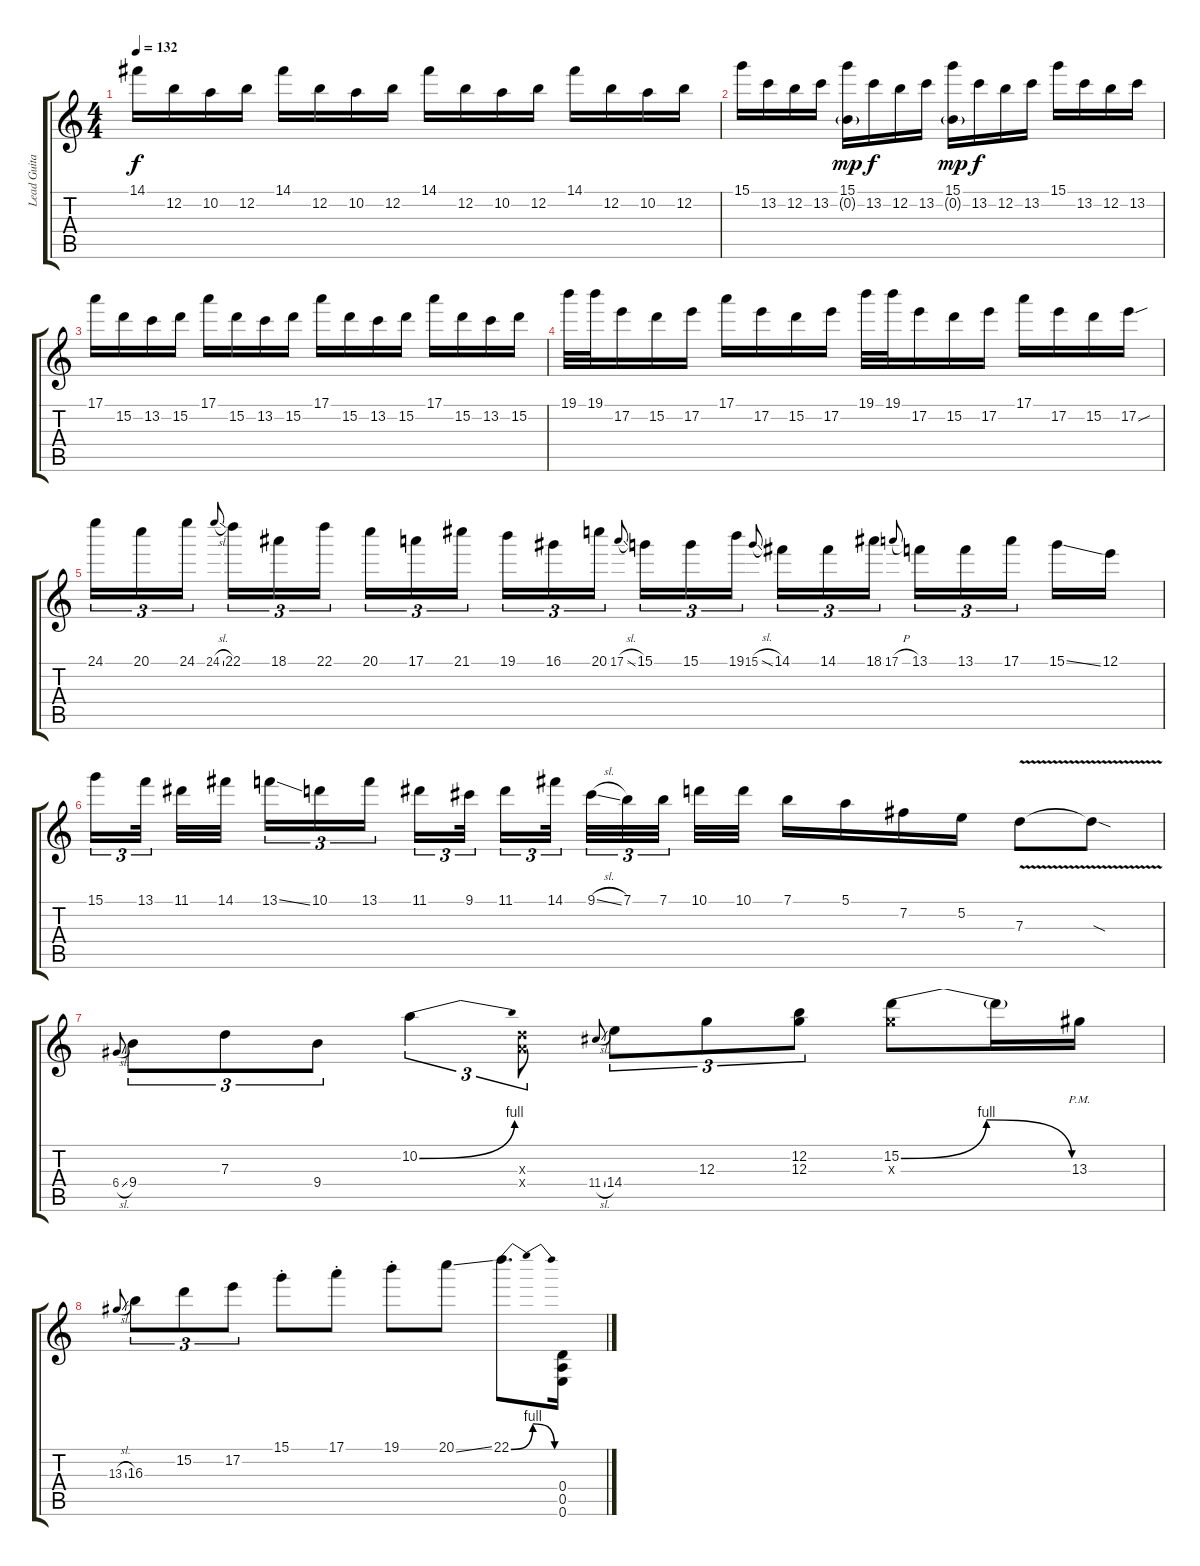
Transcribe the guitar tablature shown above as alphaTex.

\track ("Lead Guitar (Distortion)" "Lead Guita") {instrument overdrivenguitar}
\staff {score tabs}
\tuning (E4 B3 G3 D3 A2 E2) {hide}
\ts (4 4)
\tempo 132
\clef g2
\ks c
14.1.16{dy f} 12.2.16 10.2.16 12.2.16 14.1.16 12.2.16 10.2.16 12.2.16 14.1.16 12.2.16 10.2.16 12.2.16 14.1.16 12.2.16 10.2.16 12.2.16 |
15.1.16 13.2.16 12.2.16 13.2.16 (15.1 0.2{g}).16{dy mp} 13.2.16{dy f} 12.2.16 13.2.16 (15.1 0.2{g}).16{dy mp} 13.2.16{dy f} 12.2.16 13.2.16 15.1.16 13.2.16 12.2.16 13.2.16 |
17.1.16 15.2.16 13.2.16 15.2.16 17.1.16 15.2.16 13.2.16 15.2.16 17.1.16 15.2.16 13.2.16 15.2.16 17.1.16 15.2.16 13.2.16 15.2.16 |
19.1.32 19.1.32 17.2.16 15.2.16 17.2.16 17.1.16 17.2.16 15.2.16 17.2.16 19.1.32 19.1.32 17.2.16 15.2.16 17.2.16 17.1.16 17.2.16 15.2.16 17.2{sou}.16 |
24.1.16{tu (3 2)} 20.1.16{tu (3 2)} 24.1.16{tu (3 2)} 24.1{sl}.8{gr onbeat beam splitsecondary} 22.1.16{tu (3 2)} 18.1.16{tu (3 2)} 22.1.16{tu (3 2)} 20.1.16{tu (3 2)} 17.1.16{tu (3 2)} 21.1.16{tu (3 2) beam splitsecondary} 19.1.16{tu (3 2)} 16.1.16{tu (3 2)} 20.1.16{tu (3 2)} 17.1{sl}.8{gr onbeat} 15.1.16{tu (3 2)} 15.1.16{tu (3 2)} 19.1.16{tu (3 2)} 15.1{sl}.8{gr onbeat beam splitsecondary} 14.1.16{tu (3 2)} 14.1.16{tu (3 2)} 18.1.16{tu (3 2)} 17.1{h}.8{gr onbeat} 13.1.16{tu (3 2)} 13.1.16{tu (3 2)} 17.1.16{tu (3 2) beam splitsecondary} 15.1{ss}.16 12.1.16 |
15.1.16{tu (3 2)} 13.1.32{tu (3 2) beam splitsecondary} 11.1.32 14.1.32{beam splitsecondary} 13.1{ss}.16{tu (3 2)} 10.1.16{tu (3 2)} 13.1.16{tu (3 2)} 11.1.16{tu (3 2)} 9.1.32{tu (3 2) beam splitsecondary} 11.1.16{tu (3 2)} 14.1.32{tu (3 2) beam splitsecondary} 9.1{sl}.32{tu (3 2)} 7.1.32{tu (3 2)} 7.1.32{tu (3 2) beam splitsecondary} 10.1.32 10.1.32 7.1.16 5.1.16 7.2.16 5.2.16 7.3{v}.8 7.3{sod t}.8 |
6.4{sl}.8{gr onbeat} 9.4.8{tu (3 2)} 7.3.8{tu (3 2)} 9.4.8{tu (3 2)} 10.2{be (bend 0 0 60 4)}.4{tu (3 2)} (7.3{x} 7.4{x}).8{tu (3 2)} 11.4{sl}.8{gr onbeat} 14.4.8{tu (3 2)} 12.3.8{tu (3 2)} (12.2 12.3).8{tu (3 2)} (15.2{be (bendrelease 0 0 15 4 45 4 60 0)} 12.3{x}).8 15.2{t}.16 13.3{pm}.16 |
13.3{sl}.8{gr onbeat} 16.3.8{tu (3 2)} 15.2.8{tu (3 2)} 17.2.8{tu (3 2)} 15.1{st}.8 17.1{st}.8 19.1{st}.8 20.1{ss}.8 22.1{be (bendrelease 0 0 15 4 45 4 60 0)}.8{d} (0.4 0.5 0.6).16
